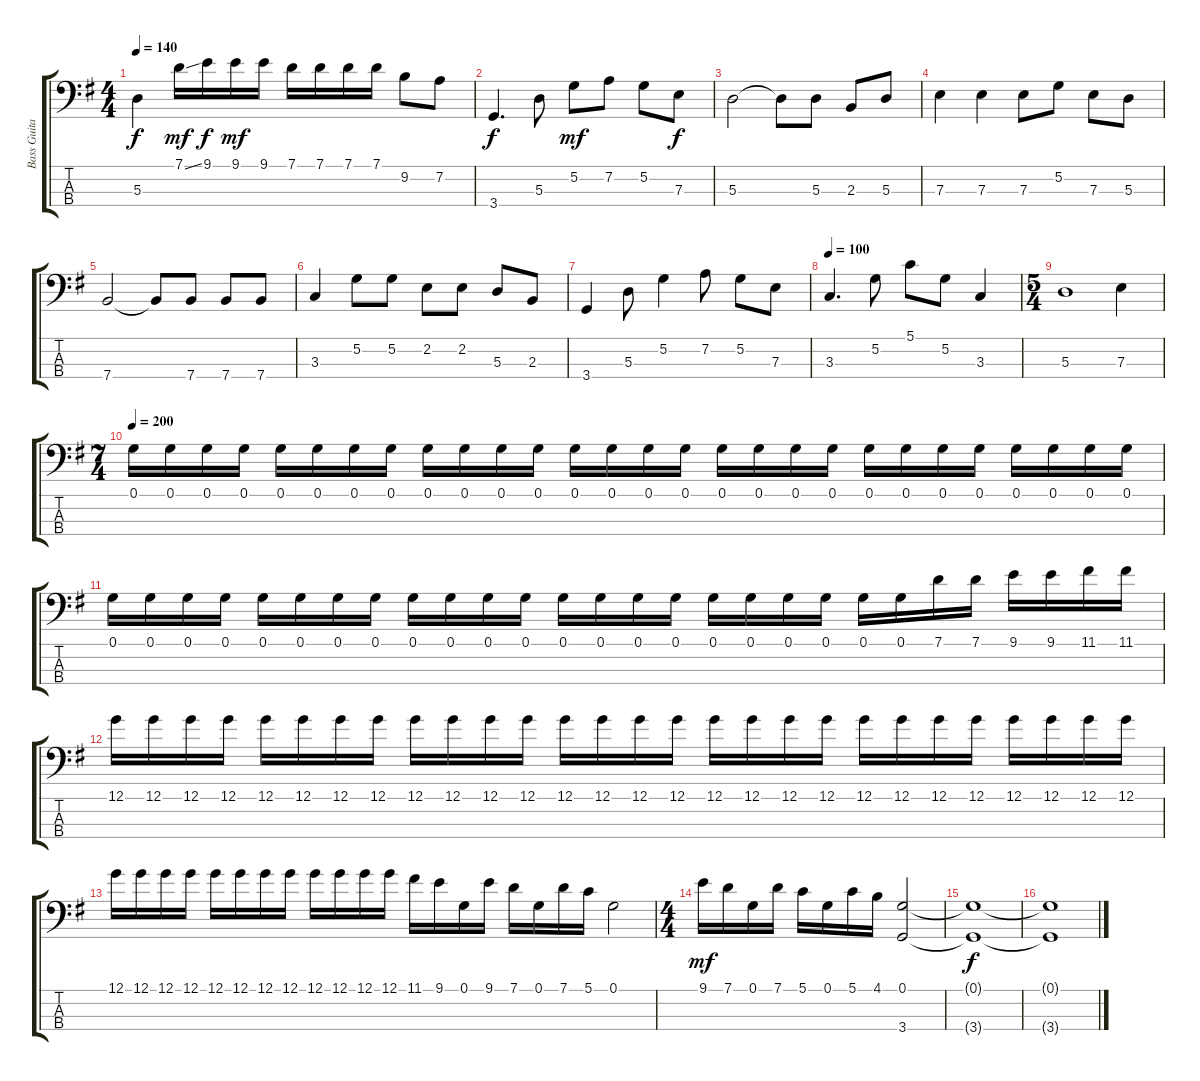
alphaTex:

\track ("Bass Guitar" "Bass Guita") {instrument electricbasspick}
\staff {score tabs}
\tuning (G2 D2 A1 E1) {hide}
\ts (4 4)
\tempo 140
\clef f4
\ks g
5.3.4{dy f} 7.1{ss}.16{dy mf} 9.1.16{dy f} 9.1.16{dy mf} 9.1.16 7.1.16 7.1.16 7.1.16 7.1.16 9.2.8 7.2.8 |
3.4.4{d dy f} 5.3.8 5.2.8{dy mf} 7.2.8 5.2.8 7.3.8{dy f} |
5.3.2 5.3{t}.8 5.3.8 2.3.8 5.3.8 |
7.3.4 7.3.4 7.3.8 5.2.8 7.3.8 5.3.8 |
7.4.2 7.4{t}.8 7.4.8 7.4.8 7.4.8 |
3.3.4 5.2.8 5.2.8 2.2.8 2.2.8 5.3.8 2.3.8 |
3.4.4 5.3.8 5.2.4 7.2.8 5.2.8 7.3.8 |
\tempo 100
3.3.4{d} 5.2.8 5.1.8 5.2.8 3.3.4 |
\ts (5 4)
5.3.1 7.3.4 |
\ts (7 4)
\tempo 200
0.1.16 0.1.16 0.1.16 0.1.16 0.1.16 0.1.16 0.1.16 0.1.16 0.1.16 0.1.16 0.1.16 0.1.16 0.1.16 0.1.16 0.1.16 0.1.16 0.1.16 0.1.16 0.1.16 0.1.16 0.1.16 0.1.16 0.1.16 0.1.16 0.1.16 0.1.16 0.1.16 0.1.16 |
0.1.16 0.1.16 0.1.16 0.1.16 0.1.16 0.1.16 0.1.16 0.1.16 0.1.16 0.1.16 0.1.16 0.1.16 0.1.16 0.1.16 0.1.16 0.1.16 0.1.16 0.1.16 0.1.16 0.1.16 0.1.16 0.1.16 7.1.16 7.1.16 9.1.16 9.1.16 11.1.16 11.1.16 |
12.1.16 12.1.16 12.1.16 12.1.16 12.1.16 12.1.16 12.1.16 12.1.16 12.1.16 12.1.16 12.1.16 12.1.16 12.1.16 12.1.16 12.1.16 12.1.16 12.1.16 12.1.16 12.1.16 12.1.16 12.1.16 12.1.16 12.1.16 12.1.16 12.1.16 12.1.16 12.1.16 12.1.16 |
12.1.16 12.1.16 12.1.16 12.1.16 12.1.16 12.1.16 12.1.16 12.1.16 12.1.16 12.1.16 12.1.16 12.1.16 11.1.16 9.1.16 0.1.16 9.1.16 7.1.16 0.1.16 7.1.16 5.1.16 0.1.2 |
\ts (4 4)
9.1.16{dy mf} 7.1.16 0.1.16 7.1.16 5.1.16 0.1.16 5.1.16 4.1.16 (0.1 3.4).2 |
(0.1{t} 3.4{t}).1{dy f} |
(0.1{t} 3.4{t}).1
